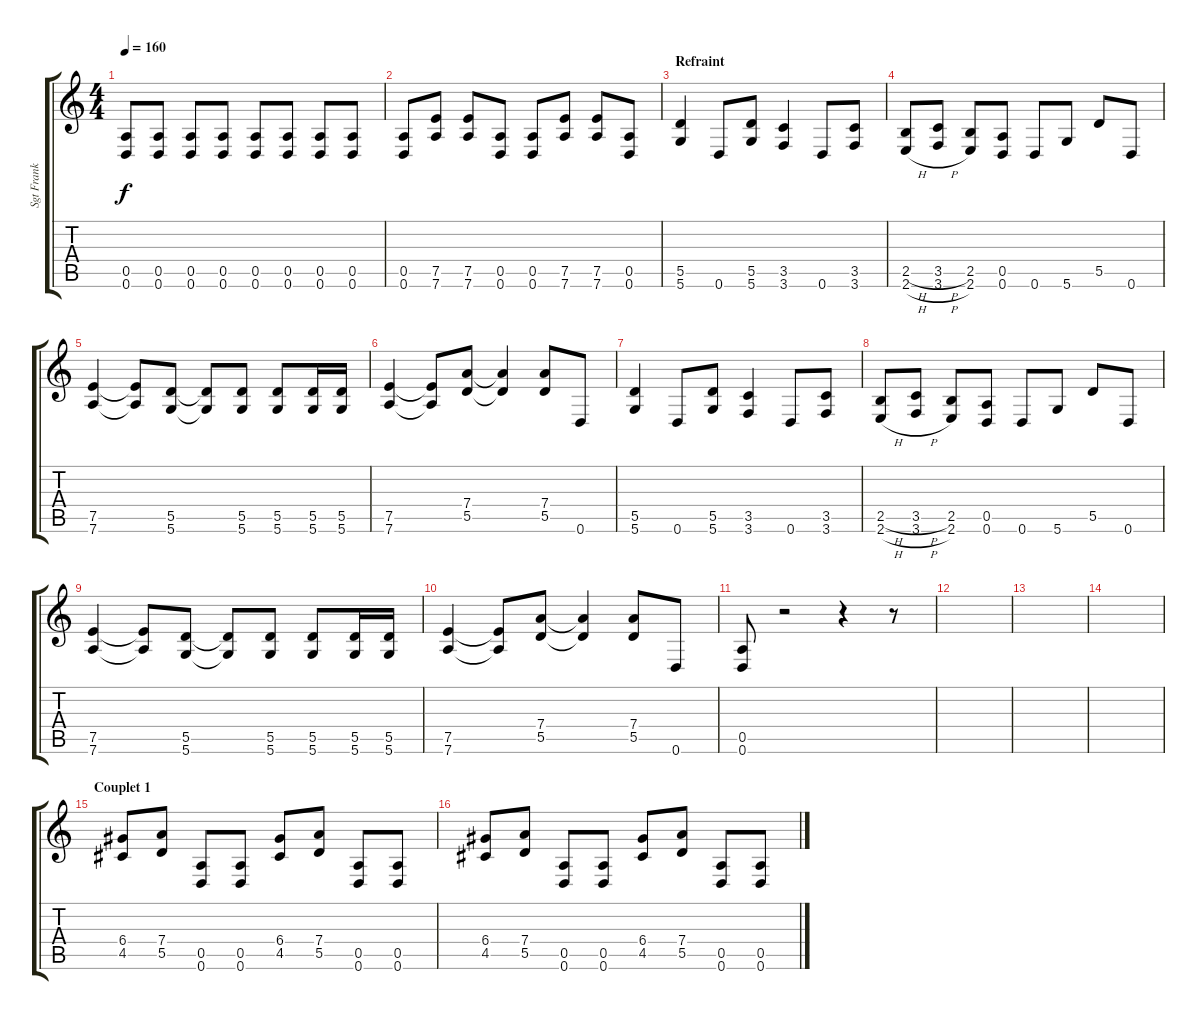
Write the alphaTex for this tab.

\track ("Sgt Frank" "Sgt Frank") {instrument distortionguitar}
\staff {score tabs}
\tuning (E4 B3 G3 D3 A2 D2) {hide}
\ts (4 4)
\tempo 160
\clef g2
\ks c
(0.5 0.6).8{dy f} (0.5 0.6).8 (0.5 0.6).8 (0.5 0.6).8 (0.5 0.6).8 (0.5 0.6).8 (0.5 0.6).8 (0.5 0.6).8 |
(0.5 0.6).8 (7.5 7.6).8 (7.5 7.6).8 (0.5 0.6).8 (0.5 0.6).8 (7.5 7.6).8 (7.5 7.6).8 (0.5 0.6).8 |
\section ("" "Refraint")
(5.5 5.6).4 0.6.8 (5.5 5.6).8 (3.5 3.6).4 0.6.8 (3.5 3.6).8 |
(2.5{h} 2.6{h}).8 (3.5{h} 3.6{h}).8 (2.5 2.6).8 (0.5 0.6).8 0.6.8 5.6.8 5.5.8 0.6.8 |
(7.5 7.6).4 (7.5{t} 7.6{t}).8 (5.5 5.6).8 (5.5{t} 5.6{t}).8 (5.5 5.6).8 (5.5 5.6).8 (5.5 5.6).16 (5.5 5.6).16 |
(7.5 7.6).4 (7.5{t} 7.6{t}).8 (7.4 5.5).8 (7.4{t} 5.5{t}).4 (7.4 5.5).8 0.6.8 |
(5.5 5.6).4 0.6.8 (5.5 5.6).8 (3.5 3.6).4 0.6.8 (3.5 3.6).8 |
(2.5{h} 2.6{h}).8 (3.5{h} 3.6{h}).8 (2.5 2.6).8 (0.5 0.6).8 0.6.8 5.6.8 5.5.8 0.6.8 |
(7.5 7.6).4 (7.5{t} 7.6{t}).8 (5.5 5.6).8 (5.5{t} 5.6{t}).8 (5.5 5.6).8 (5.5 5.6).8 (5.5 5.6).16 (5.5 5.6).16 |
(7.5 7.6).4 (7.5{t} 7.6{t}).8 (7.4 5.5).8 (7.4{t} 5.5{t}).4 (7.4 5.5).8 0.6.8 |
(0.5 0.6).8 r.2 r.4 r.8 |
|
|
|
\section ("" "Couplet 1")
(6.4 4.5).8 (7.4 5.5).8 (0.5 0.6).8 (0.5 0.6).8 (6.4 4.5).8 (7.4 5.5).8 (0.5 0.6).8 (0.5 0.6).8 |
(6.4 4.5).8 (7.4 5.5).8 (0.5 0.6).8 (0.5 0.6).8 (6.4 4.5).8 (7.4 5.5).8 (0.5 0.6).8 (0.5 0.6).8
